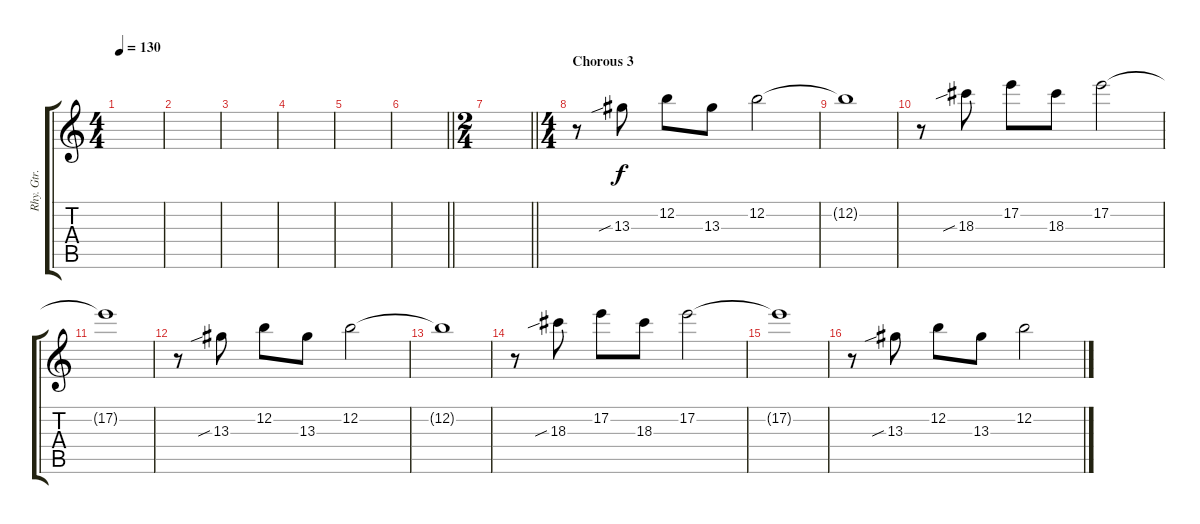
\track ("Rhy. Gtr. 4" "Rhy. Gtr. ") {instrument electricguitarclean}
\staff {score tabs}
\tuning (E4 B3 G3 D3 A2 E2) {hide}
\ts (4 4)
\tempo 130
\clef g2
\ks c
|
|
|
|
|
\barLineRight lightlight
|
\ts (2 4)
\barLineRight lightlight
|
\ts (4 4)
\section ("" "Chorous 3")
r.8 13.3{sib}.8 12.2.8 13.3.8 12.2.2 |
12.2{t}.1 |
r.8 18.3{sib}.8 17.2.8 18.3.8 17.2.2 |
17.2{t}.1 |
r.8 13.3{sib}.8 12.2.8 13.3.8 12.2.2 |
12.2{t}.1 |
r.8 18.3{sib}.8 17.2.8 18.3.8 17.2.2 |
17.2{t}.1 |
r.8 13.3{sib}.8 12.2.8 13.3.8 12.2.2
